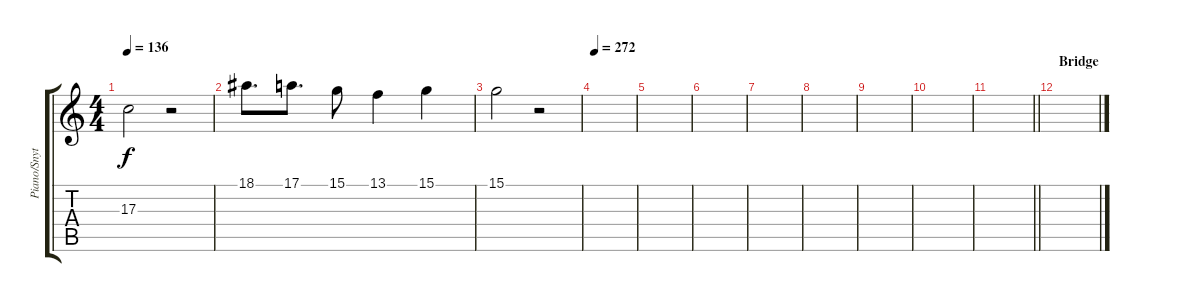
\track ("Piano/Snyth" "Piano/Snyt") {instrument electricgrandpiano}
\staff {score tabs}
\tuning (E4 B3 G3 D3 A2 E2) {hide}
\ts (4 4)
\tempo 136
\clef g2
\ks c
17.3.2{dy f} r.2 |
18.1.8{d balance 2 instrument electricgrandpiano} 17.1.8{d} 15.1.8 13.1.4 15.1.4 |
15.1.2 r.2 |
\tempo 272
|
|
|
|
|
|
|
\barLineRight lightlight
|
\section ("" "Bridge")
